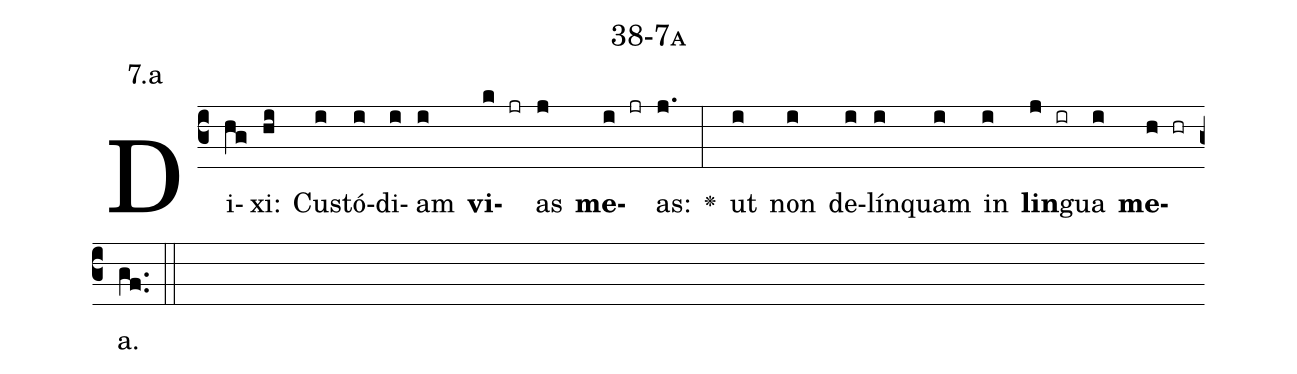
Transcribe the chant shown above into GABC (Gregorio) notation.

name: 38-7a;
annotation: 7.a;
%%
(c3)Di(hg)xi:(hi) Cus(i)tó(i)di(i)am(i) <b>vi</b>(k jr)as(j) <b>me</b>(i jr)as:(j.) <v>\greheightstar</v>(:) ut(i) non(i) de(i)lín(i)quam(i) in(i) <b>lin</b>(j ir)gua(i) <b>me</b>(h hr)a.(gf..) (::)


%E(i) u(i) o(j) u(i) a(h) e.(gf..) (::)
